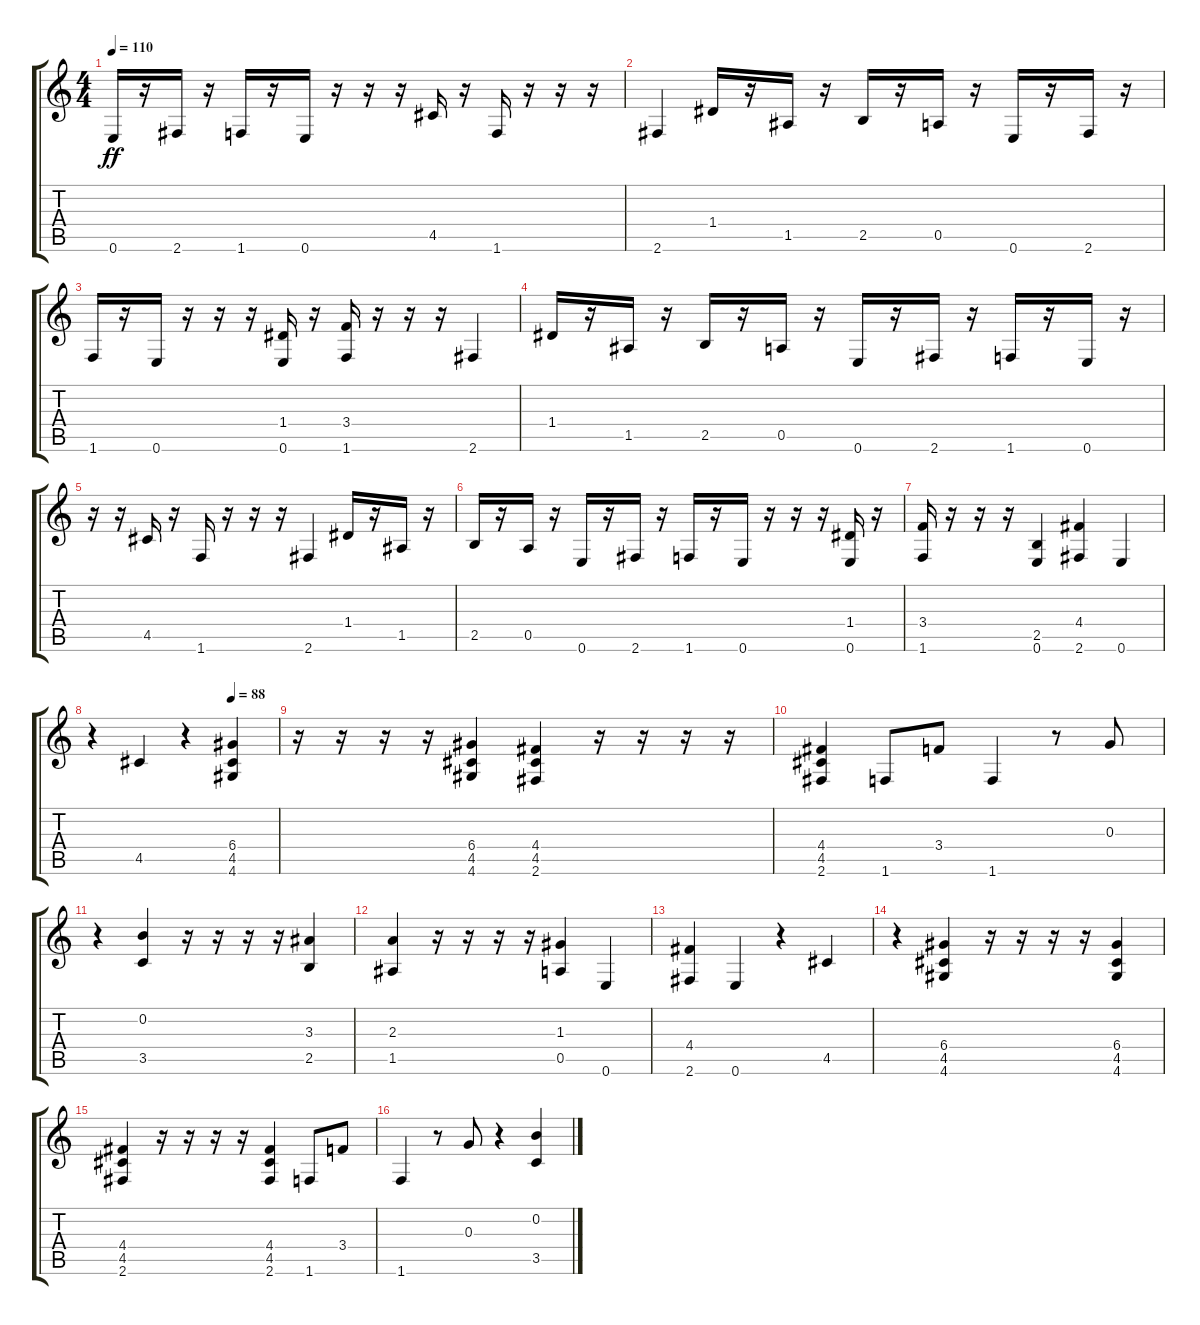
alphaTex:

\track "" {instrument distortionguitar}
\staff {score tabs}
\tuning (E4 B3 G3 D3 A2 E2) {hide}
\ts (4 4)
\tempo 110
\clef g2
\ks c
0.6.16{dy ff} r.16 2.6.16 r.16 1.6.16 r.16 0.6.16 r.16 r.16 r.16 4.5.16 r.16 1.6.16 r.16 r.16 r.16 |
2.6.4 1.4.16 r.16 1.5.16 r.16 2.5.16 r.16 0.5.16 r.16 0.6.16 r.16 2.6.16 r.16 |
1.6.16 r.16 0.6.16 r.16 r.16 r.16 (1.4 0.6).16 r.16 (3.4 1.6).16 r.16 r.16 r.16 2.6.4 |
1.4.16 r.16 1.5.16 r.16 2.5.16 r.16 0.5.16 r.16 0.6.16 r.16 2.6.16 r.16 1.6.16 r.16 0.6.16 r.16 |
r.16 r.16 4.5.16 r.16 1.6.16 r.16 r.16 r.16 2.6.4 1.4.16 r.16 1.5.16 r.16 |
2.5.16 r.16 0.5.16 r.16 0.6.16 r.16 2.6.16 r.16 1.6.16 r.16 0.6.16 r.16 r.16 r.16 (1.4 0.6).16 r.16 |
(3.4 1.6).16 r.16 r.16 r.16 (2.5 0.6).4 (4.4 2.6).4 0.6.4 |
\tempo (88 0.75)
r.4 4.5.4 r.4 (6.4 4.5 4.6).4 |
r.16 r.16 r.16 r.16 (6.4 4.5 4.6).4 (4.4 4.5 2.6).4 r.16 r.16 r.16 r.16 |
(4.4 4.5 2.6).4 1.6.8 3.4.8 1.6.4 r.8 0.3.8 |
r.4 (0.2 3.5).4 r.16 r.16 r.16 r.16 (3.3 2.5).4 |
(2.3 1.5).4 r.16 r.16 r.16 r.16 (1.3 0.5).4 0.6.4 |
(4.4 2.6).4 0.6.4 r.4 4.5.4 |
r.4 (6.4 4.5 4.6).4 r.16 r.16 r.16 r.16 (6.4 4.5 4.6).4 |
(4.4 4.5 2.6).4 r.16 r.16 r.16 r.16 (4.4 4.5 2.6).4 1.6.8 3.4.8 |
1.6.4 r.8 0.3.8 r.4 (0.2 3.5).4
